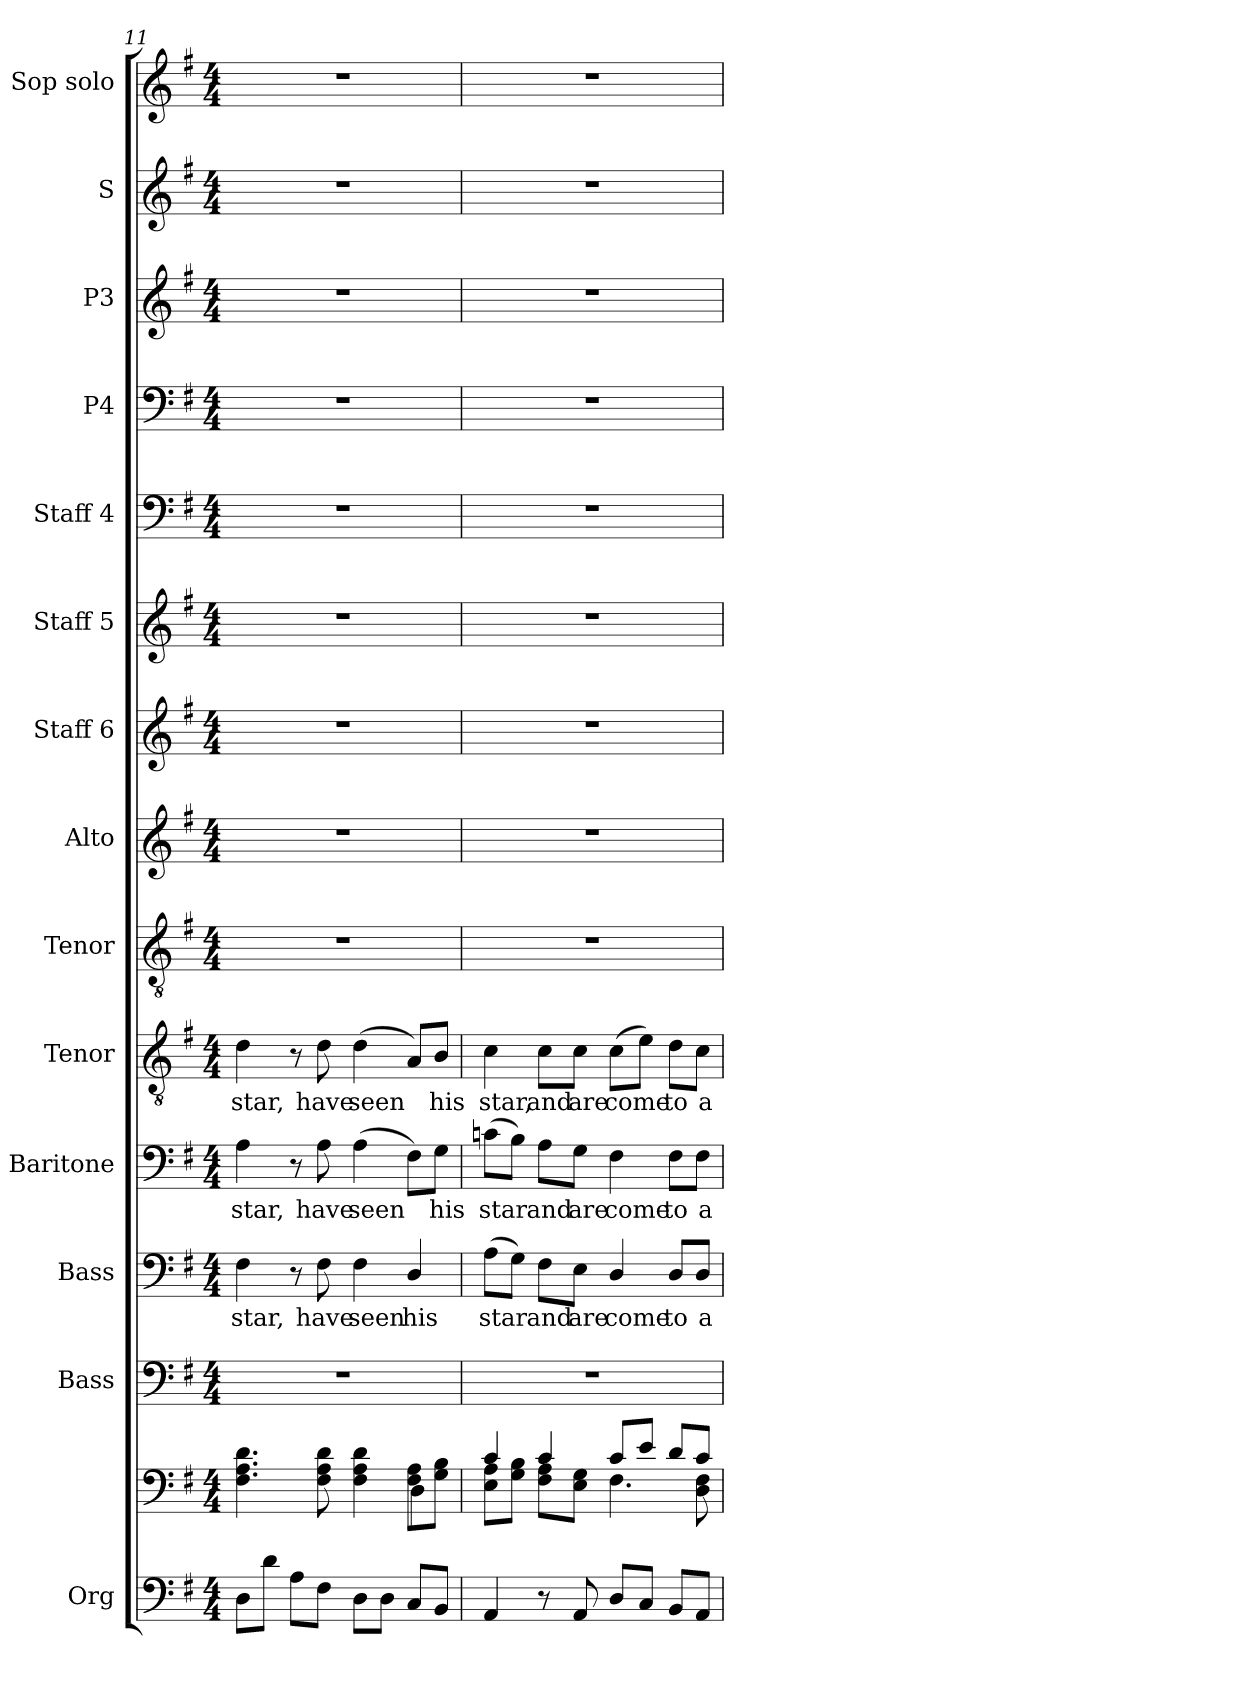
**kern	**kern	**kern	**kern	**text	**kern	**text	**kern	**text	**kern	**kern	**kern	**kern	**kern	**kern	**kern	**kern	**kern
*part14	*part14	*part13	*part12	*part12	*part11	*part11	*part10	*part10	*part9	*part8	*part7	*part6	*part5	*part4	*part3	*part2	*part1
*staff15	*staff14	*staff13	*staff12	*staff12	*staff11	*staff11	*staff10	*staff10	*staff9	*staff8	*staff7	*staff6	*staff5	*staff4	*staff3	*staff2	*staff1
*I"Org	*	*I"Bass	*I"Bass	*	*I"Baritone	*	*I"Tenor	*	*I"Tenor	*I"Alto	*I"Staff 6	*I"Staff 5	*I"Staff 4	*I"P4	*I"P3	*I"S	*I"Sop solo
*I'Org.	*	*I'B.	*I'B.	*	*I'Bar.	*	*I'T.	*	*I'T.	*I'A.	*I'Sta. 6	*I'Sta. 5	*I'Sta. 4	*	*	*	*I'S.
!!LO:LB:g=z
*clefF4	*clefF4	*clefF4	*clefF4	*	*clefF4	*	*clefGv2	*	*clefGv2	*clefG2	*clefG2	*clefG2	*clefF4	*clefF4	*clefG2	*clefG2	*clefG2
*	*	*	*	*	*	*	*ITrd7c12	*	*ITrd7c12	*	*	*	*	*	*	*	*
*k[f#]	*k[f#]	*k[f#]	*k[f#]	*	*k[f#]	*	*k[f#]	*	*k[f#]	*k[f#]	*k[f#]	*k[f#]	*k[f#]	*k[f#]	*k[f#]	*k[f#]	*k[f#]
*G:	*G:	*G:	*G:	*	*G:	*	*G:	*	*G:	*G:	*G:	*G:	*G:	*G:	*G:	*G:	*G:
*M4/4	*M4/4	*M4/4	*M4/4	*	*M4/4	*	*M4/4	*	*M4/4	*M4/4	*M4/4	*M4/4	*M4/4	*M4/4	*M4/4	*M4/4	*M4/4
=11	=11	=11	=11	=11	=11	=11	=11	=11	=11	=11	=11	=11	=11	=11	=11	=11	=11
*	*^	*	*	*	*	*	*	*	*	*	*	*	*	*	*	*	*
!	!	!	!	!	!LO:LY:b:color=#000000	!	!	!	!	!	!	!	!	!	!	!	!	!
!	!	!	!	!	!	!	!LO:LY:b:color=#000000	!	!	!	!	!	!	!	!	!	!	!
!	!	!	!	!	!	!	!	!	!LO:LY:b:color=#000000	!	!	!	!	!	!	!	!	!
8Di\L	4.F#i\ 4.Ai 4.di	2.ryy	1r	4F#i\	star,	4Ai\	star,	4Di\	star,	1r	1r	1r	1r	1r	1r	1r	1r	1r
8di\J	.	.	.	.	.	.	.	.	.	.	.	.	.	.	.	.	.	.
8Ai\L	.	.	.	8r	.	8r	.	8r	.	.	.	.	.	.	.	.	.	.
!	!	!	!	!	!LO:LY:b:color=#000000	!	!	!	!	!	!	!	!	!	!	!	!	!
!	!	!	!	!	!	!	!LO:LY:b:color=#000000	!	!	!	!	!	!	!	!	!	!	!
!	!	!	!	!	!	!	!	!	!LO:LY:b:color=#000000	!	!	!	!	!	!	!	!	!
8F#i\J	8F#i\ 8Ai 8di	.	.	8F#i\	have	8Ai\	have	8Di\	have	.	.	.	.	.	.	.	.	.
!	!	!	!	!	!LO:LY:b:color=#000000	!	!	!	!	!	!	!	!	!	!	!	!	!
!	!	!	!	!	!	!	!LO:LY:b:color=#000000	!	!	!	!	!	!	!	!	!	!	!
!	!	!	!	!	!	!	!	!	!LO:LY:b:color=#000000	!	!	!	!	!	!	!	!	!
8Di\L	4F#i\ 4Ai 4di	.	.	4F#i\	seen	(4Ai\	seen	(4Di\	seen	.	.	.	.	.	.	.	.	.
8Di\J	.	.	.	.	.	.	.	.	.	.	.	.	.	.	.	.	.	.
!	!	!	!	!	!LO:LY:b:color=#000000	!	!	!	!	!	!	!	!	!	!	!	!	!
8Ci/L	8F#i\ 8Ai\L	4Di\	.	4Di/	his	8F#i\L)	.	8AAi/L)	.	.	.	.	.	.	.	.	.	.
!	!	!	!	!	!	!	!LO:LY:b:color=#000000	!	!	!	!	!	!	!	!	!	!	!
!	!	!	!	!	!	!	!	!	!LO:LY:b:color=#000000	!	!	!	!	!	!	!	!	!
8BBi/J	8Gi\ 8Bi\J	.	.	.	.	8Gi\J	his	8BBi/J	his	.	.	.	.	.	.	.	.	.
=12	=12	=12	=12	=12	=12	=12	=12	=12	=12	=12	=12	=12	=12	=12	=12	=12	=12	=12
!	!	!	!	!	!LO:LY:b:color=#000000	!	!	!	!	!	!	!	!	!	!	!	!	!
!	!	!	!	!	!	!	!LO:LY:b:color=#000000	!	!	!	!	!	!	!	!	!	!	!
!	!	!	!	!	!	!	!	!	!LO:LY:b:color=#000000	!	!	!	!	!	!	!	!	!
4AAi/	4ci/	8Ei\ 8Ai\L	1r	(8Ai\L	star	(8cni\L	star	4Ci\	star,	1r	1r	1r	1r	1r	1r	1r	1r	1r
.	.	8Gi\ 8Bi\J	.	8Gi\J)	.	8Bi\J)	.	.	.	.	.	.	.	.	.	.	.	.
!	!	!	!	!	!LO:LY:b:color=#000000	!	!	!	!	!	!	!	!	!	!	!	!	!
!	!	!	!	!	!	!	!LO:LY:b:color=#000000	!	!	!	!	!	!	!	!	!	!	!
!	!	!	!	!	!	!	!	!	!LO:LY:b:color=#000000	!	!	!	!	!	!	!	!	!
8r	4ci/	8F#i\ 8Ai\L	.	8F#i\L	and	8Ai\L	and	8Ci\L	and	.	.	.	.	.	.	.	.	.
!	!	!	!	!	!LO:LY:b:color=#000000	!	!	!	!	!	!	!	!	!	!	!	!	!
!	!	!	!	!	!	!	!LO:LY:b:color=#000000	!	!	!	!	!	!	!	!	!	!	!
!	!	!	!	!	!	!	!	!	!LO:LY:b:color=#000000	!	!	!	!	!	!	!	!	!
8AAi/	.	8Ei\ 8Gi\J	.	8Ei\J	are	8Gi\J	are	8Ci\J	are	.	.	.	.	.	.	.	.	.
!	!	!	!	!	!LO:LY:b:color=#000000	!	!	!	!	!	!	!	!	!	!	!	!	!
!	!	!	!	!	!	!	!LO:LY:b:color=#000000	!	!	!	!	!	!	!	!	!	!	!
!	!	!	!	!	!	!	!	!	!LO:LY:b:color=#000000	!	!	!	!	!	!	!	!	!
8Di/L	8ci/L	4.F#i\	.	4Di/	come	4F#i\	come	(8Ci\L	come	.	.	.	.	.	.	.	.	.
8Ci/J	8ei/J	.	.	.	.	.	.	8Ei\J)	.	.	.	.	.	.	.	.	.	.
!	!	!	!	!	!LO:LY:b:color=#000000	!	!	!	!	!	!	!	!	!	!	!	!	!
!	!	!	!	!	!	!	!LO:LY:b:color=#000000	!	!	!	!	!	!	!	!	!	!	!
!	!	!	!	!	!	!	!	!	!LO:LY:b:color=#000000	!	!	!	!	!	!	!	!	!
8BBi/L	8di/L	.	.	8Di/L	to	8F#i\L	to	8Di\L	to	.	.	.	.	.	.	.	.	.
!	!	!	!	!	!LO:LY:b:color=#000000	!	!	!	!	!	!	!	!	!	!	!	!	!
!	!	!	!	!	!	!	!LO:LY:b:color=#000000	!	!	!	!	!	!	!	!	!	!	!
!	!	!	!	!	!	!	!	!	!LO:LY:b:color=#000000	!	!	!	!	!	!	!	!	!
8AAi/J	8ci/J	8Di\ 8F#i	.	8Di/J	a-	8F#i\J	a-	8Ci\J	a-	.	.	.	.	.	.	.	.	.
*	*v	*v	*	*	*	*	*	*	*	*	*	*	*	*	*	*	*	*
=	=	=	=	=	=	=	=	=	=	=	=	=	=	=	=	=	=
*-	*-	*-	*-	*-	*-	*-	*-	*-	*-	*-	*-	*-	*-	*-	*-	*-	*-
